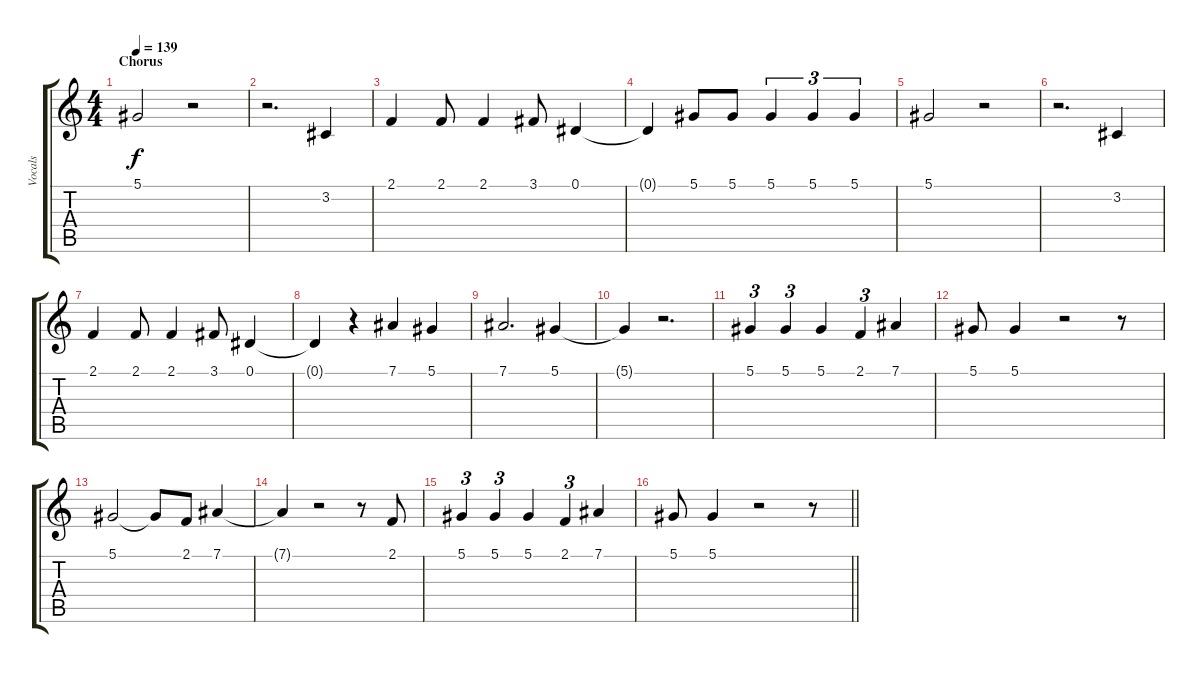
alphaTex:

\track ("Vocals" "Vocals") {instrument flute}
\staff {score tabs}
\tuning (Eb4 Bb3 Gb3 Db3 Ab2 Eb2) {hide}
\ts (4 4)
\section ("" "Chorus")
\tempo 139
\clef g2
\ks c
5.1.2{dy f} r.2 |
r.2{d} 3.2.4 |
2.1.4 2.1.8 2.1.4 3.1.8 0.1.4 |
0.1{t}.4 5.1.8 5.1.8 5.1.4{tu (3 2)} 5.1.4{tu (3 2)} 5.1.4{tu (3 2)} |
5.1.2 r.2 |
r.2{d} 3.2.4 |
2.1.4 2.1.8 2.1.4 3.1.8 0.1.4 |
0.1{t}.4 r.4 7.1.4 5.1.4 |
7.1.2{d} 5.1.4 |
5.1{t}.4 r.2{d} |
5.1.4{tu (3 2)} 5.1.4{tu (3 2)} 5.1.4 2.1.4{tu (3 2)} 7.1.4 |
5.1.8 5.1.4 r.2 r.8 |
5.1.2 5.1{t}.8 2.1.8 7.1.4 |
7.1{t}.4 r.2 r.8 2.1.8 |
5.1.4{tu (3 2)} 5.1.4{tu (3 2)} 5.1.4 2.1.4{tu (3 2)} 7.1.4 |
\barLineRight lightlight
5.1.8 5.1.4 r.2 r.8
